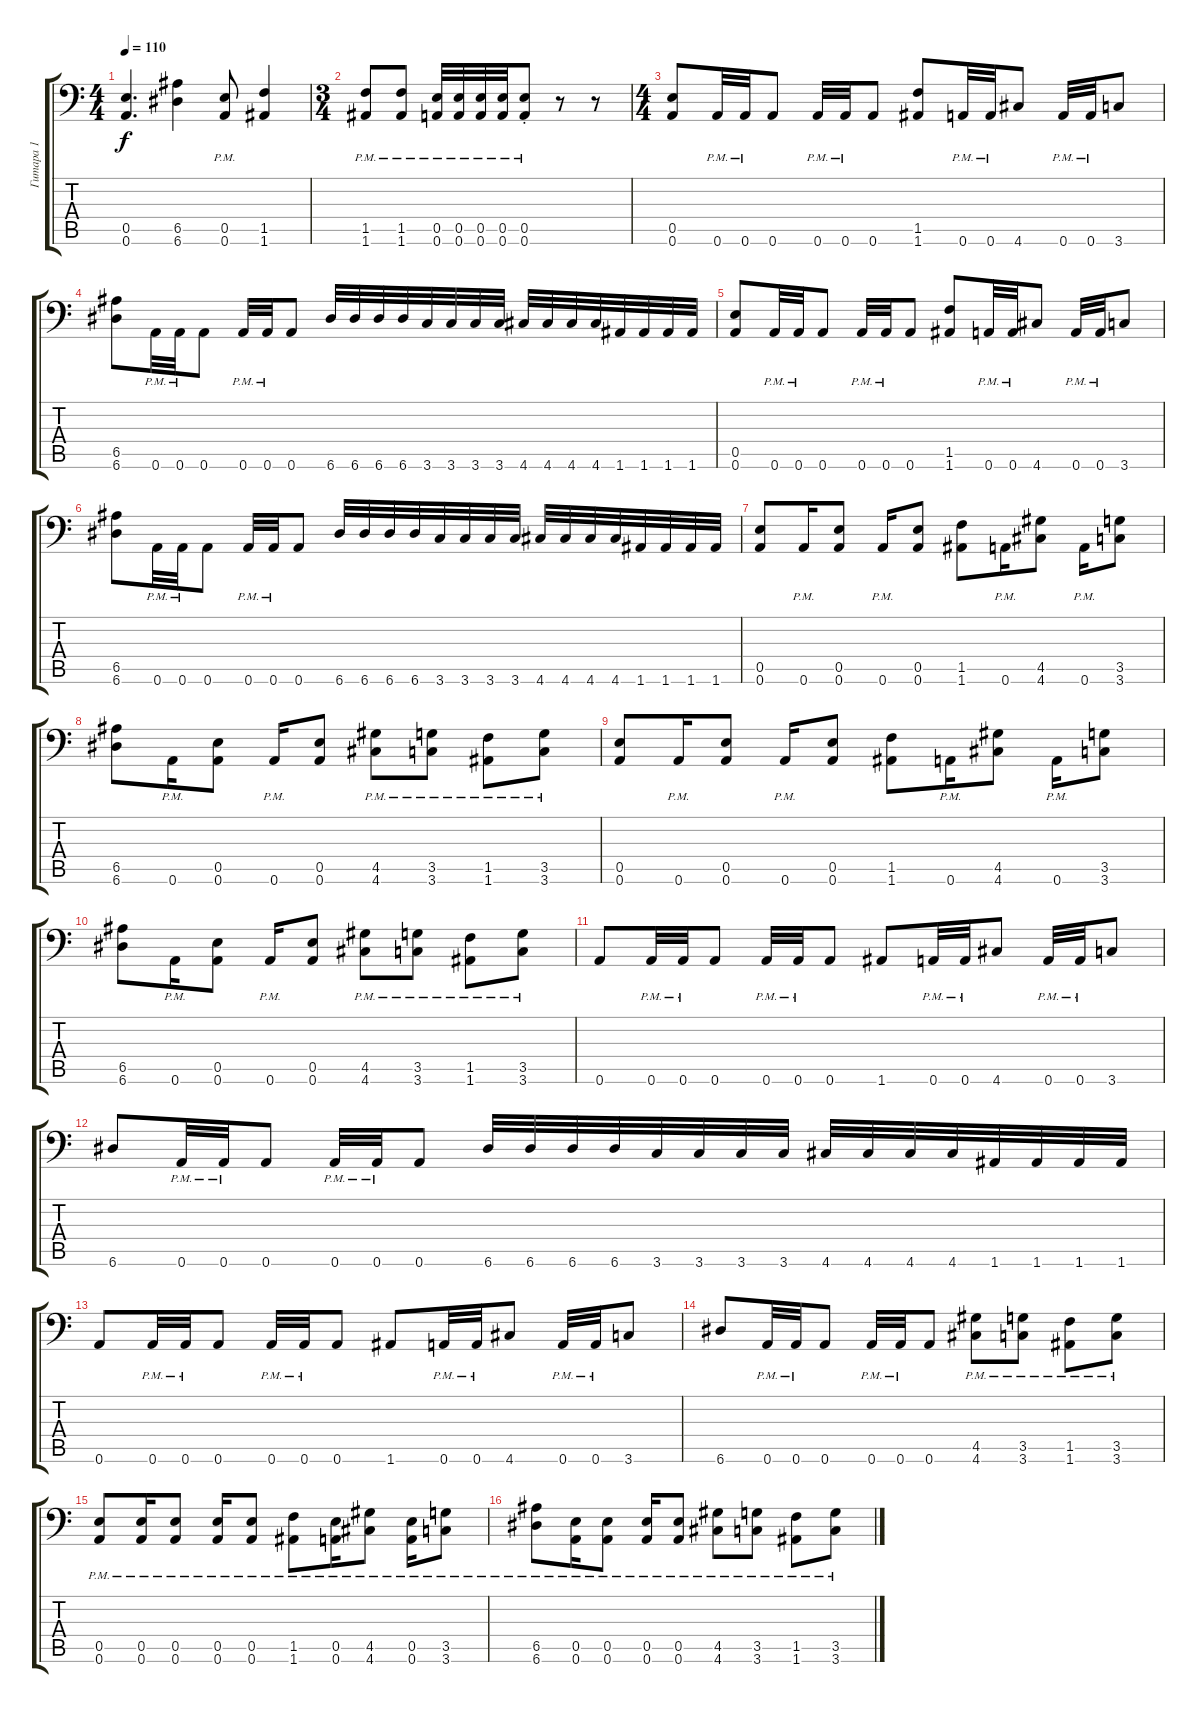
\track ("Гитара 1" "Гитара 1") {instrument distortionguitar}
\staff {score tabs}
\tuning (B3 Gb3 D3 A2 E2 A1) {hide}
\ts (4 4)
\tempo 110
\clef f4
\ks c
(0.5 0.6).4{d dy f} (6.5 6.6).4 (0.5{pm} 0.6{pm}).8 (1.5 1.6).4 |
\ts (3 4)
(1.5{pm} 1.6{pm}).8 (1.5{pm} 1.6{pm}).8 (0.5{pm} 0.6{pm}).32 (0.5{pm} 0.6{pm}).32 (0.5{pm} 0.6{pm}).32 (0.5{pm} 0.6{pm}).32 (0.5{pm st} 0.6{pm st}).8 r.8 r.8 |
\ts (4 4)
(0.5 0.6).8 0.6{pm}.32 0.6{pm}.32 0.6.8 0.6{pm}.32 0.6{pm}.32 0.6.8 (1.5 1.6).8 0.6{pm}.32 0.6{pm}.32 4.6.8 0.6{pm}.32 0.6{pm}.32 3.6.8 |
(6.5 6.6).8 0.6{pm}.32 0.6{pm}.32 0.6.8 0.6{pm}.32 0.6{pm}.32 0.6.8 6.6.32 6.6.32 6.6.32 6.6.32 3.6.32 3.6.32 3.6.32 3.6.32 4.6.32 4.6.32 4.6.32 4.6.32 1.6.32 1.6.32 1.6.32 1.6.32 |
(0.5 0.6).8 0.6{pm}.32 0.6{pm}.32 0.6.8 0.6{pm}.32 0.6{pm}.32 0.6.8 (1.5 1.6).8 0.6{pm}.32 0.6{pm}.32 4.6.8 0.6{pm}.32 0.6{pm}.32 3.6.8 |
(6.5 6.6).8 0.6{pm}.32 0.6{pm}.32 0.6.8 0.6{pm}.32 0.6{pm}.32 0.6.8 6.6.32 6.6.32 6.6.32 6.6.32 3.6.32 3.6.32 3.6.32 3.6.32 4.6.32 4.6.32 4.6.32 4.6.32 1.6.32 1.6.32 1.6.32 1.6.32 |
(0.5 0.6).8 0.6{pm}.16 (0.5 0.6).8 0.6{pm}.16 (0.5 0.6).8 (1.5 1.6).8 0.6{pm}.16 (4.5 4.6).8 0.6{pm}.16 (3.5 3.6).8 |
(6.5 6.6).8 0.6{pm}.16 (0.5 0.6).8 0.6{pm}.16 (0.5 0.6).8 (4.5{pm} 4.6{pm}).8 (3.5{pm} 3.6{pm}).8 (1.5{pm} 1.6{pm}).8 (3.5{pm} 3.6{pm}).8 |
(0.5 0.6).8 0.6{pm}.16 (0.5 0.6).8 0.6{pm}.16 (0.5 0.6).8 (1.5 1.6).8 0.6{pm}.16 (4.5 4.6).8 0.6{pm}.16 (3.5 3.6).8 |
(6.5 6.6).8 0.6{pm}.16 (0.5 0.6).8 0.6{pm}.16 (0.5 0.6).8 (4.5{pm} 4.6{pm}).8 (3.5{pm} 3.6{pm}).8 (1.5{pm} 1.6{pm}).8 (3.5{pm} 3.6{pm}).8 |
0.6.8 0.6{pm}.32 0.6{pm}.32 0.6.8 0.6{pm}.32 0.6{pm}.32 0.6.8 1.6.8 0.6{pm}.32 0.6{pm}.32 4.6.8 0.6{pm}.32 0.6{pm}.32 3.6.8 |
6.6.8 0.6{pm}.32 0.6{pm}.32 0.6.8 0.6{pm}.32 0.6{pm}.32 0.6.8 6.6.32 6.6.32 6.6.32 6.6.32 3.6.32 3.6.32 3.6.32 3.6.32 4.6.32 4.6.32 4.6.32 4.6.32 1.6.32 1.6.32 1.6.32 1.6.32 |
0.6.8 0.6{pm}.32 0.6{pm}.32 0.6.8 0.6{pm}.32 0.6{pm}.32 0.6.8 1.6.8 0.6{pm}.32 0.6{pm}.32 4.6.8 0.6{pm}.32 0.6{pm}.32 3.6.8 |
6.6.8 0.6{pm}.32 0.6{pm}.32 0.6.8 0.6{pm}.32 0.6{pm}.32 0.6.8 (4.5{pm} 4.6{pm}).8 (3.5{pm} 3.6{pm}).8 (1.5{pm} 1.6{pm}).8 (3.5{pm} 3.6{pm}).8 |
(0.5{pm} 0.6{pm}).8 (0.5{pm} 0.6{pm}).16 (0.5{pm} 0.6{pm}).8 (0.5{pm} 0.6{pm}).16 (0.5{pm} 0.6{pm}).8 (1.5{pm} 1.6{pm}).8 (0.5{pm} 0.6{pm}).16 (4.5{pm} 4.6{pm}).8 (0.5{pm} 0.6{pm}).16 (3.5{pm} 3.6{pm}).8 |
(6.5{pm} 6.6{pm}).8 (0.5{pm} 0.6{pm}).16 (0.5{pm} 0.6{pm}).8 (0.5{pm} 0.6{pm}).16 (0.5{pm} 0.6{pm}).8 (4.5{pm} 4.6{pm}).8 (3.5{pm} 3.6{pm}).8 (1.5{pm} 1.6{pm}).8 (3.5{pm} 3.6{pm}).8
